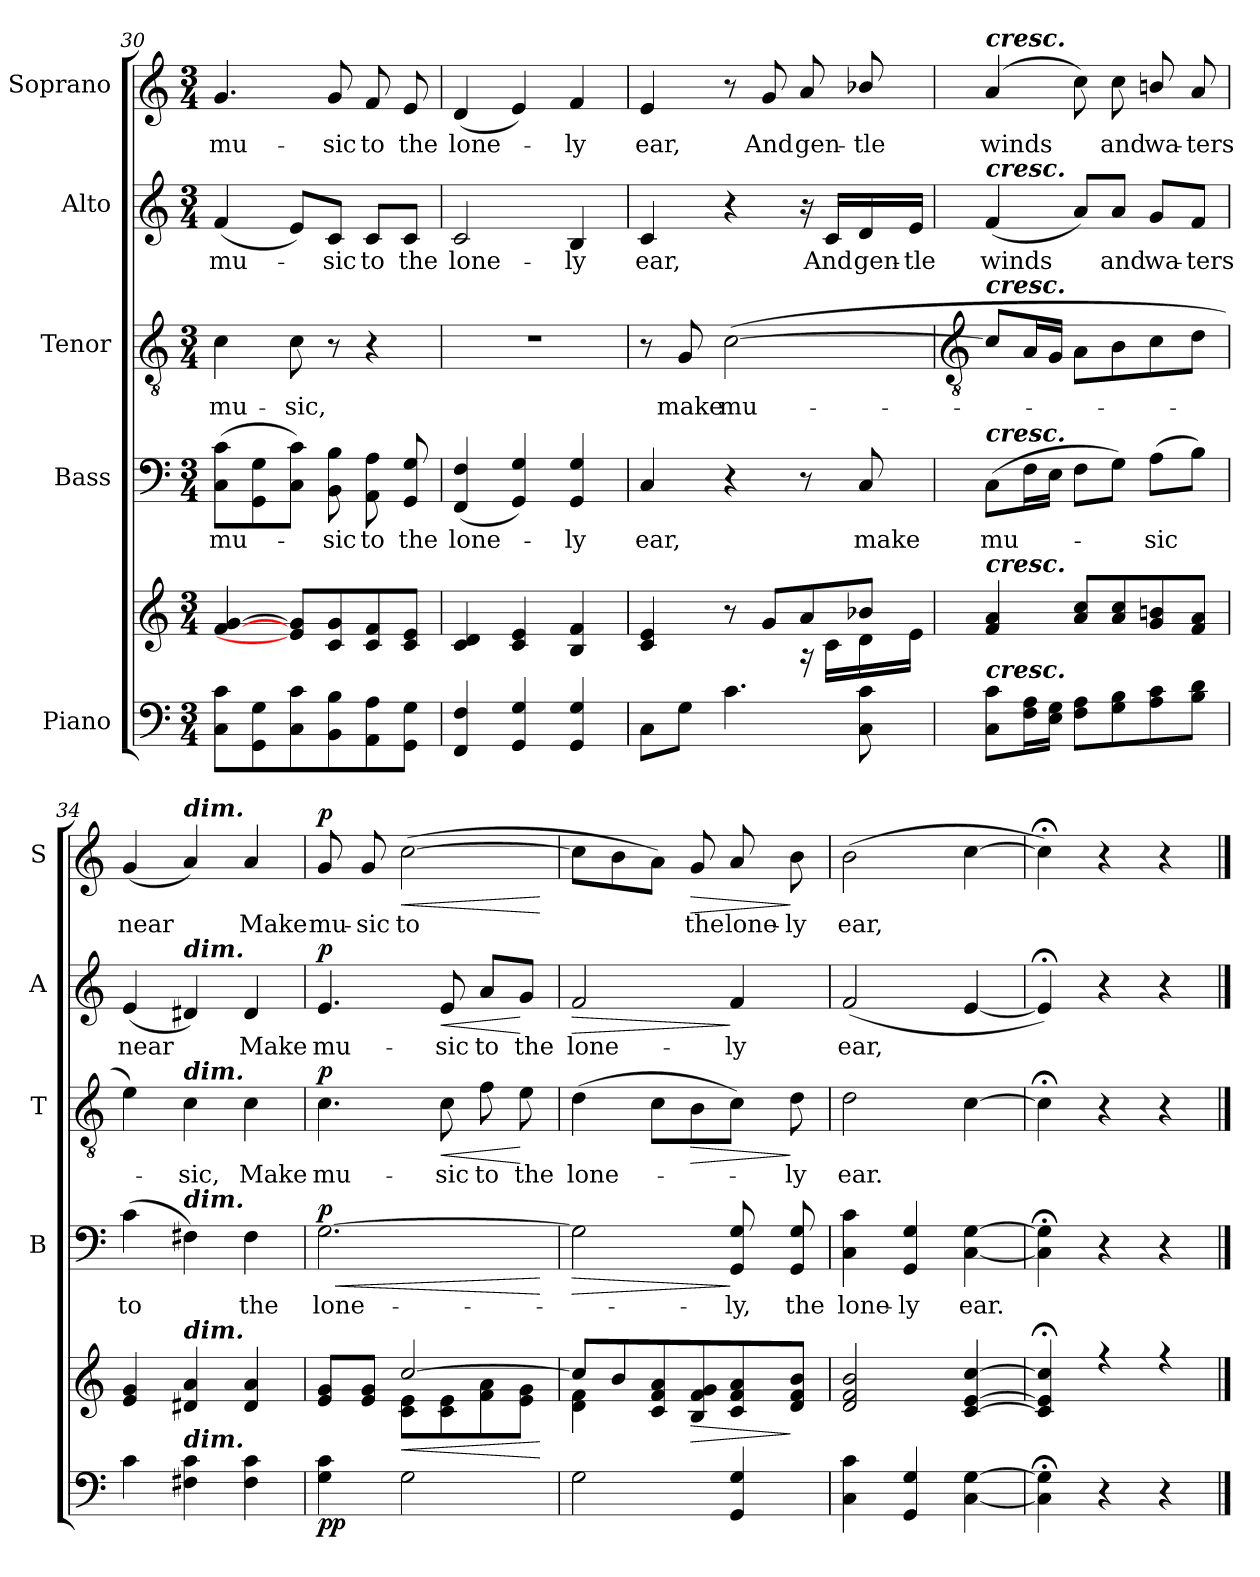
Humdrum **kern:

**kern	**kern	**dynam	**kern	**text	**dynam	**kern	**text	**dynam	**kern	**text	**dynam	**kern	**text	**dynam
*part5	*part5	*part5	*part4	*part4	*part4	*part3	*part3	*part3	*part2	*part2	*part2	*part1	*part1	*part1
*staff6	*staff5	*staff5/6	*staff4	*staff4	*staff4	*staff3	*staff3	*staff3	*staff2	*staff2	*staff2	*staff1	*staff1	*staff1
*I"Piano	*	*	*I"Bass	*	*	*I"Tenor	*	*	*I"Alto	*	*	*I"Soprano	*	*
*	*	*	*I'B	*	*	*I'T	*	*	*I'A	*	*	*I'S	*	*
*clefF4	*clefG2	*	*clefF4	*	*	*clefGv2	*	*	*clefG2	*	*	*clefG2	*	*
*k[]	*k[]	*	*k[]	*	*	*k[]	*	*	*k[]	*	*	*k[]	*	*
*C:	*C:	*	*C:	*	*	*C:	*	*	*C:	*	*	*C:	*	*
*M3/4	*M3/4	*	*M3/4	*	*	*M3/4	*	*	*M3/4	*	*	*M3/4	*	*
=30	=30	=30	=30	=30	=30	=30	=30	=30	=30	=30	=30	=30	=30	=30
*	*^	*	*	*	*	*	*	*	*	*	*	*	*	*
!	!	!LO:N:vis=1	!	!	!LO:LY:b	!	!	!LO:LY:b	!	!	!LO:LY:b	!	!	!LO:LY:b	!
8C 8cL	[4f [4g	2.ryy	.	(>8C 8cL	mu-	.	4c	mu-	.	(<4f	mu-	.	4.g	mu-	.
8GG 8G	.	.	.	8GG 8G	.	.	.	.	.	.	.	.	.	.	.
!	!	!	!	!	!	!	!	!LO:LY:b	!	!	!	!	!	!	!
8C 8c	8e] 8g]L	.	.	8C 8cJ)	.	.	8c	-sic,	.	8e/L)	.	.	.	.	.
!	!	!	!	!	!LO:LY:b	!	!	!	!	!	!LO:LY:b	!	!	!LO:LY:b	!
8BB 8B	8c 8g	.	.	8BB 8B	sic	.	8r	.	.	8c/J	sic	.	8g	-sic	.
!	!	!	!	!	!LO:LY:b	!	!	!	!	!	!LO:LY:b	!	!	!LO:LY:b	!
8AA 8A	8c 8f	.	.	8AA 8A	to	.	4r	.	.	8c/L	to	.	8f	to	.
!	!	!	!	!	!LO:LY:b	!	!	!	!	!	!LO:LY:b	!	!	!LO:LY:b	!
8GG 8GJ	8c 8eJ	.	.	8GG 8G	the	.	.	.	.	8c/J	the	.	8e	the	.
=31	=31	=31	=31	=31	=31	=31	=31	=31	=31	=31	=31	=31	=31	=31	=31
!	!	!LO:N:vis=1	!	!	!LO:LY:b	!	!LO:N:vis=1	!	!	!	!LO:LY:b	!	!	!LO:LY:b	!
4FF 4F	4c 4d	2.ryy	.	(<4FF 4F	lone-	.	2.r	.	.	2c	lone-	.	(<4d	lone-	.
4GG 4G	4c 4e	.	.	4GG 4G)	.	.	.	.	.	.	.	.	4e)	.	.
!	!	!	!	!	!LO:LY:b	!	!	!	!	!	!LO:LY:b	!	!	!LO:LY:b	!
4GG 4G	4B 4f	.	.	4GG 4G	ly	.	.	.	.	4B	-ly	.	4f	ly	.
=32	=32	=32	=32	=32	=32	=32	=32	=32	=32	=32	=32	=32	=32	=32	=32
!	!	!	!	!	!LO:LY:b	!	!	!	!	!	!LO:LY:b	!	!	!LO:LY:b	!
8CL	4c 4e	2ryy	.	4C	ear,	.	8r	.	.	4c	ear,	.	4e	ear,	.
!	!	!	!	!	!	!	!	!LO:LY:b	!	!	!	!	!	!	!
8GJ	.	.	.	.	.	.	8G	make	.	.	.	.	.	.	.
!	!	!	!	!	!	!	!	!LO:LY:b	!	!	!	!	!	!	!
4.c	8r	.	.	4r	.	.	(>[2c	mu-	.	4r	.	.	8r	.	.
!	!	!	!	!	!	!	!	!	!	!	!	!	!	!LO:LY:b	!
.	8gL	.	.	.	.	.	.	.	.	.	.	.	8g	And	.
!	!	!	!	!	!	!	!	!	!	!	!	!	!	!LO:LY:b	!
.	8a	16r	.	8r	.	.	.	.	.	16r	.	.	8a	gen-	.
!	!	!	!	!	!	!	!	!	!	!	!LO:LY:b	!	!	!	!
.	.	16c\LL	.	.	.	.	.	.	.	16c/LL	And	.	.	.	.
!	!	!	!	!	!LO:LY:b	!	!	!	!	!	!LO:LY:b	!	!	!LO:LY:b	!
8C 8c	8b-X/J	16d\	.	8C	make	.	.	.	.	16d/	gen-	.	8b-X/	-tle	.
!	!	!	!	!	!	!	!	!	!	!	!LO:LY:b	!	!	!	!
.	.	16e\JJ	.	.	.	.	.	.	.	16e/JJ	-tle	.	.	.	.
!!LO:LB:g=z
=33	=33	=33	=33	=33	=33	=33	=33	=33	=33	=33	=33	=33	=33	=33	=33
*	*	*	*	*	*	*	*clefGv2	*	*	*	*	*	*	*	*
!	!	!	!	!	!	!	!	!	!	!	!	!	!LO:TX:a:Bi:t=cresc.	!	!
!	!	!	!	!	!	!	!	!	!	!LO:TX:a:Bi:t=cresc.	!	!	!	!	!
!	!	!	!	!	!	!	!LO:TX:a:Bi:t=cresc.	!	!	!	!	!	!	!	!
!	!	!	!	!LO:TX:a:Bi:t=cresc.	!	!	!	!	!	!	!	!	!	!	!
!	!LO:TX:a:Bi:t=cresc.	!	!	!	!	!	!	!	!	!	!	!	!	!	!
!LO:TX:a:Bi:t=cresc.	!	!	!	!	!	!	!	!	!	!	!	!	!	!	!
!	!	!LO:N:vis=1	!	!	!LO:LY:b	!	!	!	!	!	!LO:LY:b	!	!	!LO:LY:b	!
8C 8cL	4f/ 4a/	2.ryy	.	(>8CL	mu-	.	8cL]	.	.	(<4f	winds	.	(<4a	winds	.
16F 16AL	.	.	.	16FL	.	.	16AL	.	.	.	.	.	.	.	.
16E 16GJJ	.	.	.	16EJJ	.	.	16GJJ	.	.	.	.	.	.	.	.
8F 8AL	8a/ 8cc/L	.	.	8FL	.	.	8AL	.	.	8a/L)	.	.	8cc)	.	.
!	!	!	!	!	!	!	!	!	!	!	!LO:LY:b	!	!	!LO:LY:b	!
8G 8B	8a/ 8cc/	.	.	8GJ)	.	.	8B	.	.	8a/J	and	.	8cc	and	.
!	!	!	!	!	!LO:LY:b	!	!	!	!	!	!LO:LY:b	!	!	!LO:LY:b	!
8A 8c	8g/ 8bn/	.	.	(>8AL	sic	.	8c	.	.	8g/L	wa-	.	8bn/	wa-	.
!	!	!	!	!	!	!	!	!	!	!	!LO:LY:b	!	!	!LO:LY:b	!
8B 8dJ	8f/ 8a/J	.	.	8BJ)	.	.	8dJ	.	.	8f/J	-ters	.	8a	-ters	.
=34	=34	=34	=34	=34	=34	=34	=34	=34	=34	=34	=34	=34	=34	=34	=34
!	!	!LO:N:vis=1	!	!	!LO:LY:b	!	!	!	!	!	!LO:LY:b	!	!	!LO:LY:b	!
4c	4e/ 4g/	2.ryy	.	(>4c	to	.	4e)	.	.	(<4e	near	.	(<4g	near	.
!	!	!	!	!	!	!	!	!	!	!	!	!	!LO:TX:a:Bi:t=dim.	!	!
!	!	!	!	!	!	!	!	!	!	!LO:TX:a:Bi:t=dim.	!	!	!	!	!
!	!	!	!	!	!	!	!LO:TX:a:Bi:t=dim.	!	!	!	!	!	!	!	!
!	!	!	!	!LO:TX:a:Bi:t=dim.	!	!	!	!	!	!	!	!	!	!	!
!	!LO:TX:a:Bi:t=dim.	!	!	!	!	!	!	!	!	!	!	!	!	!	!
!LO:TX:a:Bi:t=dim.	!	!	!	!	!	!	!	!	!	!	!	!	!	!	!
!	!	!	!	!	!	!	!	!LO:LY:b	!	!	!	!	!	!	!
4F#X 4c	4d#X/ 4a/	.	.	4F#X)	.	.	4c	sic,	.	4d#X)	.	.	4a)	.	.
!	!	!	!	!	!LO:LY:b	!	!	!LO:LY:b	!	!	!LO:LY:b	!	!	!LO:LY:b	!
4F# 4c	4d#/ 4a/	.	.	4F#	the	.	4c	Make	.	4d#	Make	.	4a	Make	.
=35	=35	=35	=35	=35	=35	=35	=35	=35	=35	=35	=35	=35	=35	=35	=35
!	!	!	!LO:DY:b=2	!	!LO:LY:b	!LO:HP:b	!	!LO:LY:b	!	!	!LO:LY:b	!	!	!LO:LY:b	!
!	!	!	!LO:DY:n=1:b	!	!	!LO:DY:n=1:b	!	!	!LO:DY:b	!	!	!LO:DY:b	!	!	!LO:DY:b
4G 4c	8e/ 8g/L	4ryy	p p	[2.G	lone-	< p	4.c	mu-	p	4.e	mu-	p	8g	mu-	p
!	!	!	!	!	!	!	!	!	!	!	!	!	!	!LO:LY:b	!
.	8e/ 8g/J	.	.	.	.	.	.	.	.	.	.	.	8g	-sic	.
!	!	!	!LO:HP:b	!	!	!	!	!	!	!	!	!	!	!LO:LY:b	!LO:HP:b
2G	[2cc/	8c\ 8e\L	<	.	.	.	.	.	.	.	.	.	(>[2cc	to	<
!	!	!	!	!	!	!	!	!LO:LY:b	!LO:HP:b	!	!LO:LY:b	!LO:HP:b	!	!	!
.	.	8c\ 8e\	.	.	.	.	8c	-sic	<	8e	-sic	<	.	.	.
!	!	!	!	!	!	!	!	!LO:LY:b	!	!	!LO:LY:b	!	!	!	!
.	.	8f\ 8a\	.	.	.	.	8f	to	.	8a/L	to	.	.	.	.
!	!	!	!	!	!	!	!	!LO:LY:b	!	!	!LO:LY:b	!	!	!	!
.	.	8e\ 8g\J	.	.	.	.	8e	the	[	8g/J	the	[	.	.	.
*	*v	*v	*	*	*	*	*	*	*	*	*	*	*	*	*
.	.	[	.	.	[	.	.	.	.	.	.	.	.	[
=36	=36	=36	=36	=36	=36	=36	=36	=36	=36	=36	=36	=36	=36	=36
*	*^	*	*	*	*	*	*	*	*	*	*	*	*	*
!	!	!	!	!	!	!LO:HP:b	!	!LO:LY:b	!	!	!LO:LY:b	!LO:HP:b	!	!	!
2G	8cc/L]	4d\ 4f\	.	2G]	.	>	(>4d	lone-	.	2f	lone-	>	8ccL]	.	.
.	8b/	.	.	.	.	.	.	.	.	.	.	.	8b	.	.
.	8c/ 8f/ 8a/	2ryy	.	.	.	.	8cL	.	.	.	.	.	8aJ)	.	.
!	!	!	!LO:HP:b	!	!	!	!	!	!LO:HP:b	!	!	!	!	!LO:LY:b	!LO:HP:b
.	8B/ 8f/ 8g/	.	>	.	.	.	8B	.	>	.	.	.	8g	the	>
!	!	!	!	!	!LO:LY:b	!	!	!	!	!	!LO:LY:b	!	!	!LO:LY:b	!
4GG 4G	8c/ 8f/ 8a/	.	.	8GG 8G	ly,	]	8cJ)	.	.	4f	-ly	]	8a	lone-	.
!	!	!	!	!	!LO:LY:b	!	!	!LO:LY:b	!	!	!	!	!	!LO:LY:b	!
.	8d/ 8f/ 8b/J	.	]	8GG 8G	the	.	8d	ly	]	.	.	.	8b	-ly	]
=37	=37	=37	=37	=37	=37	=37	=37	=37	=37	=37	=37	=37	=37	=37	=37
!	!	!LO:N:vis=1	!	!	!LO:LY:b	!	!	!LO:LY:b	!	!	!LO:LY:b	!	!	!LO:LY:b	!
4C 4c	2d/ 2f/ 2b/	2.ryy	.	4C 4c	lone-	.	2d	ear.	.	(<2f	ear,	.	(>2b	ear,	.
!	!	!	!	!	!LO:LY:b	!	!	!	!	!	!	!	!	!	!
4GG 4G	.	.	.	4GG 4G	-ly	.	.	.	.	.	.	.	.	.	.
!	!	!	!	!	!LO:LY:b	!	!	!	!	!	!	!	!	!	!
[4C [4G	[4c/ [4e/ [4cc/	.	.	[4C [4G	ear.	.	[4c	.	.	[4e	.	.	[4cc	.	.
=38	=38	=38	=38	=38	=38	=38	=38	=38	=38	=38	=38	=38	=38	=38	=38
!	!	!LO:N:vis=1	!	!	!	!	!	!	!	!	!	!	!	!	!
4C]; 4G];	4c/];< 4e/];< 4cc/];<	2.ryy	.	4C];< 4G];<	.	.	4c;<]	.	.	4e;<])	.	.	4cc;<])	.	.
4r	4r	.	.	4r	.	.	4r	.	.	4r	.	.	4r	.	.
4r	4r	.	.	4r	.	.	4r	.	.	4r	.	.	4r	.	.
*	*v	*v	*	*	*	*	*	*	*	*	*	*	*	*	*
==	==	==	==	==	==	==	==	==	==	==	==	==	==	==
*-	*-	*-	*-	*-	*-	*-	*-	*-	*-	*-	*-	*-	*-	*-
